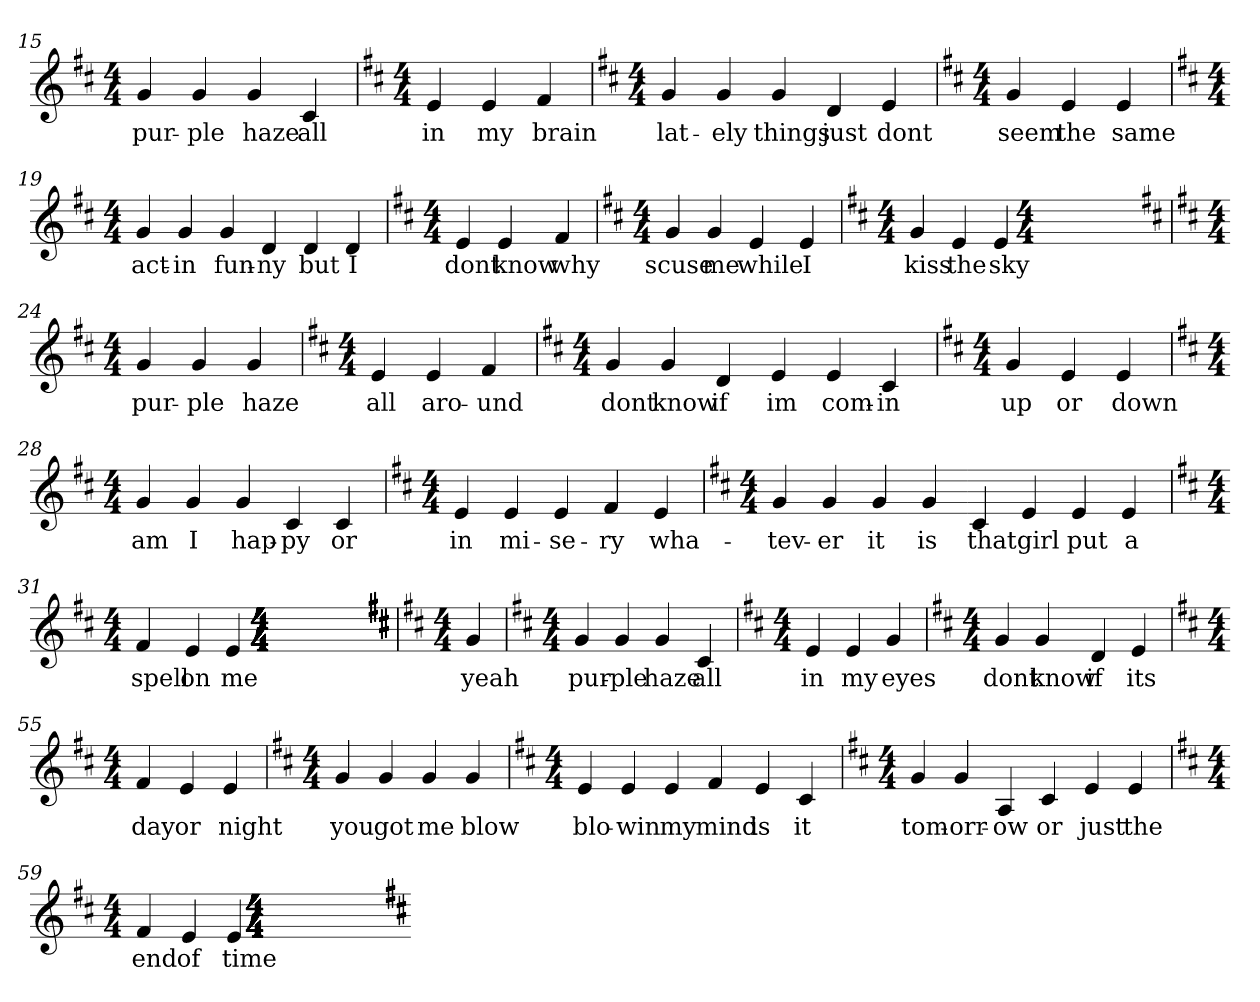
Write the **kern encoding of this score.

**kern	**text
*part1	*part1
*staff1	*staff1
*k[f#c#]	*
*E:dor	*
*M4/4	*
*k[f#c#]	*
*E:dor	*
*M4/4	*
*k[f#c#]	*
*E:dor	*
*M4/4	*
*k[f#c#]	*
*E:dor	*
*M4/4	*
*k[f#c#]	*
*E:dor	*
*M4/4	*
*k[f#c#]	*
*E:dor	*
*M4/4	*
*k[f#c#]	*
*E:dor	*
*M4/4	*
*k[f#c#]	*
*E:dor	*
*M4/4	*
*k[f#c#]	*
*E:dor	*
*M4/4	*
*k[f#c#]	*
*E:dor	*
*M4/4	*
*k[f#c#]	*
*E:dor	*
*M4/4	*
*k[f#c#]	*
*E:dor	*
*M4/4	*
*k[f#c#]	*
*E:dor	*
*M4/4	*
*k[f#c#]	*
*E:dor	*
*M4/4	*
=15	=15
*k[f#c#]	*
*E:dor	*
*M4/4	*
4g	pur-
4g	-ple
4g	haze
4c#	all
=16	=16
*k[f#c#]	*
*E:dor	*
*M4/4	*
4e	in
4e	my
4f#	brain
=17	=17
*k[f#c#]	*
*E:dor	*
*M4/4	*
4g	lat-
4g	-ely
4g	things
4d	just
4e	dont
=18	=18
*k[f#c#]	*
*E:dor	*
*M4/4	*
4g	seem
4e	the
4e	same
=19	=19
*k[f#c#]	*
*E:dor	*
*M4/4	*
4g	act-
4g	-in
4g	fun-
4d	-ny
4d	but
4d	I
=20	=20
*k[f#c#]	*
*E:dor	*
*M4/4	*
4e	dont
4e	know
4f#	why
=21	=21
*k[f#c#]	*
*E:dor	*
*M4/4	*
4g	scuse
4g	me
4e	while
4e	I
=22	=22
*k[f#c#]	*
*E:dor	*
*M4/4	*
4g	kiss
4e	the
4e	sky
*k[f#c#]	*
*E:dor	*
*M4/4	*
=24	=24
*k[f#c#]	*
*E:dor	*
*M4/4	*
4g	pur-
4g	-ple
4g	haze
=25	=25
*k[f#c#]	*
*E:dor	*
*M4/4	*
4e	all
4e	aro-
4f#	-und
=26	=26
*k[f#c#]	*
*E:dor	*
*M4/4	*
4g	dont
4g	know
4d	if
4e	im
4e	com-
4c#	-in
=27	=27
*k[f#c#]	*
*E:dor	*
*M4/4	*
4g	up
4e	or
4e	down
=28	=28
*k[f#c#]	*
*E:dor	*
*M4/4	*
4g	am
4g	I
4g	hap-
4c#	-py
4c#	or
=29	=29
*k[f#c#]	*
*E:dor	*
*M4/4	*
4e	in
4e	mi-
4e	-se-
4f#	-ry
4e	wha-
=30	=30
*k[f#c#]	*
*E:dor	*
*M4/4	*
4g	-tev-
4g	-er
4g	it
4g	is
4c#	that
4e	girl
4e	put
4e	a
=31	=31
*k[f#c#]	*
*E:dor	*
*M4/4	*
4f#	spell
4e	on
4e	me
*k[f#c#]	*
*E:dor	*
*M4/4	*
*k[f#c#]	*
*E:dor	*
*M4/4	*
*k[f#c#]	*
*E:dor	*
*M4/4	*
*k[f#c#]	*
*E:dor	*
*M4/4	*
*k[f#c#]	*
*E:dor	*
*M4/4	*
*k[f#c#]	*
*E:dor	*
*M4/4	*
*k[f#c#]	*
*E:dor	*
*M4/4	*
*k[f#c#]	*
*E:dor	*
*M4/4	*
*k[f#c#]	*
*E:dor	*
*M4/4	*
*k[f#c#]	*
*E:dor	*
*M4/4	*
*k[f#c#]	*
*E:dor	*
*M4/4	*
*k[f#c#]	*
*E:dor	*
*M4/4	*
*k[f#c#]	*
*E:dor	*
*M4/4	*
*k[f#c#]	*
*E:dor	*
*M4/4	*
*k[f#c#]	*
*E:dor	*
*M4/4	*
*k[f#c#]	*
*E:dor	*
*M4/4	*
*k[f#c#]	*
*E:dor	*
*M4/4	*
*k[f#c#]	*
*E:dor	*
*M4/4	*
*k[f#c#]	*
*E:dor	*
*M4/4	*
=51	=51
*k[f#c#]	*
*E:dor	*
*M4/4	*
4g	yeah
=52	=52
*k[f#c#]	*
*E:dor	*
*M4/4	*
4g	pur-
4g	-ple
4g	haze
4c#	all
=53	=53
*k[f#c#]	*
*E:dor	*
*M4/4	*
4e	in
4e	my
4g	eyes
=54	=54
*k[f#c#]	*
*E:dor	*
*M4/4	*
4g	dont
4g	know
4d	if
4e	its
=55	=55
*k[f#c#]	*
*E:dor	*
*M4/4	*
4f#	day
4e	or
4e	night
=56	=56
*k[f#c#]	*
*E:dor	*
*M4/4	*
4g	you
4g	got
4g	me
4g	blow
=57	=57
*k[f#c#]	*
*E:dor	*
*M4/4	*
4e	blo-
4e	-win
4e	my
4f#	mind
4e	is
4c#	it
=58	=58
*k[f#c#]	*
*E:dor	*
*M4/4	*
4g	tom-
4g	-orr-
4A	-ow
4c#	or
4e	just
4e	the
=59	=59
*k[f#c#]	*
*E:dor	*
*M4/4	*
4f#	end
4e	of
4e	time
*k[f#c#]	*
*E:dor	*
*M4/4	*
*k[f#c#]	*
*E:dor	*
*M4/4	*
*k[f#c#]	*
*E:dor	*
*M4/4	*
*k[f#c#]	*
*E:dor	*
*M4/4	*
*k[f#c#]	*
*E:dor	*
*M4/4	*
*k[f#c#]	*
*E:dor	*
*M4/4	*
*k[f#c#]	*
*E:dor	*
*M4/4	*
*k[f#c#]	*
*E:dor	*
*M4/4	*
*k[f#c#]	*
*E:dor	*
*M4/4	*
*k[f#c#]	*
*E:dor	*
*M4/4	*
*k[f#c#]	*
*E:dor	*
*M4/4	*
*k[f#c#]	*
*E:dor	*
*M4/4	*
*k[f#c#]	*
*E:dor	*
*M4/4	*
*k[f#c#]	*
*E:dor	*
*M4/4	*
*k[f#c#]	*
*E:dor	*
*M4/4	*
*k[f#c#]	*
*E:dor	*
*M4/4	*
=-	=-
*-	*-
